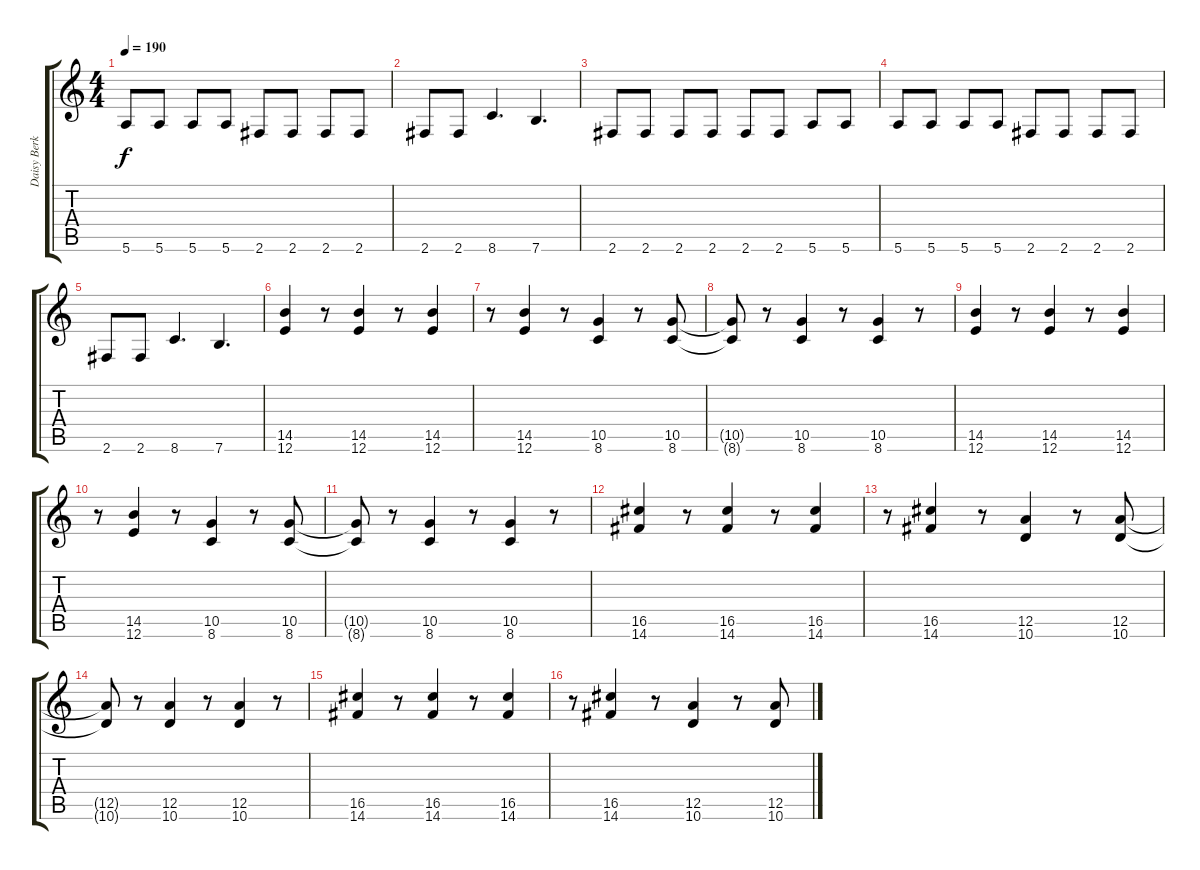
\track ("Daisy Berkovitz" "Daisy Berk") {instrument distortionguitar}
\staff {score tabs}
\tuning (E4 B3 G3 D3 A2 E2) {hide}
\ts (4 4)
\tempo 190
\clef g2
\ks c
5.6.8{dy f} 5.6.8 5.6.8 5.6.8 2.6.8 2.6.8 2.6.8 2.6.8 |
2.6.8 2.6.8 8.6.4{d} 7.6.4{d} |
2.6.8 2.6.8 2.6.8 2.6.8 2.6.8 2.6.8 5.6.8 5.6.8 |
5.6.8 5.6.8 5.6.8 5.6.8 2.6.8 2.6.8 2.6.8 2.6.8 |
2.6.8 2.6.8 8.6.4{d} 7.6.4{d} |
(14.5 12.6).4 r.8 (14.5 12.6).4 r.8 (14.5 12.6).4 |
r.8 (14.5 12.6).4 r.8 (10.5 8.6).4 r.8 (10.5 8.6).8 |
(10.5{t} 8.6{t}).8 r.8 (10.5 8.6).4 r.8 (10.5 8.6).4 r.8 |
(14.5 12.6).4 r.8 (14.5 12.6).4 r.8 (14.5 12.6).4 |
r.8 (14.5 12.6).4 r.8 (10.5 8.6).4 r.8 (10.5 8.6).8 |
(10.5{t} 8.6{t}).8 r.8 (10.5 8.6).4 r.8 (10.5 8.6).4 r.8 |
(16.5 14.6).4 r.8 (16.5 14.6).4 r.8 (16.5 14.6).4 |
r.8 (16.5 14.6).4 r.8 (12.5 10.6).4 r.8 (12.5 10.6).8 |
(12.5{t} 10.6{t}).8 r.8 (12.5 10.6).4 r.8 (12.5 10.6).4 r.8 |
(16.5 14.6).4 r.8 (16.5 14.6).4 r.8 (16.5 14.6).4 |
r.8 (16.5 14.6).4 r.8 (12.5 10.6).4 r.8 (12.5 10.6).8
